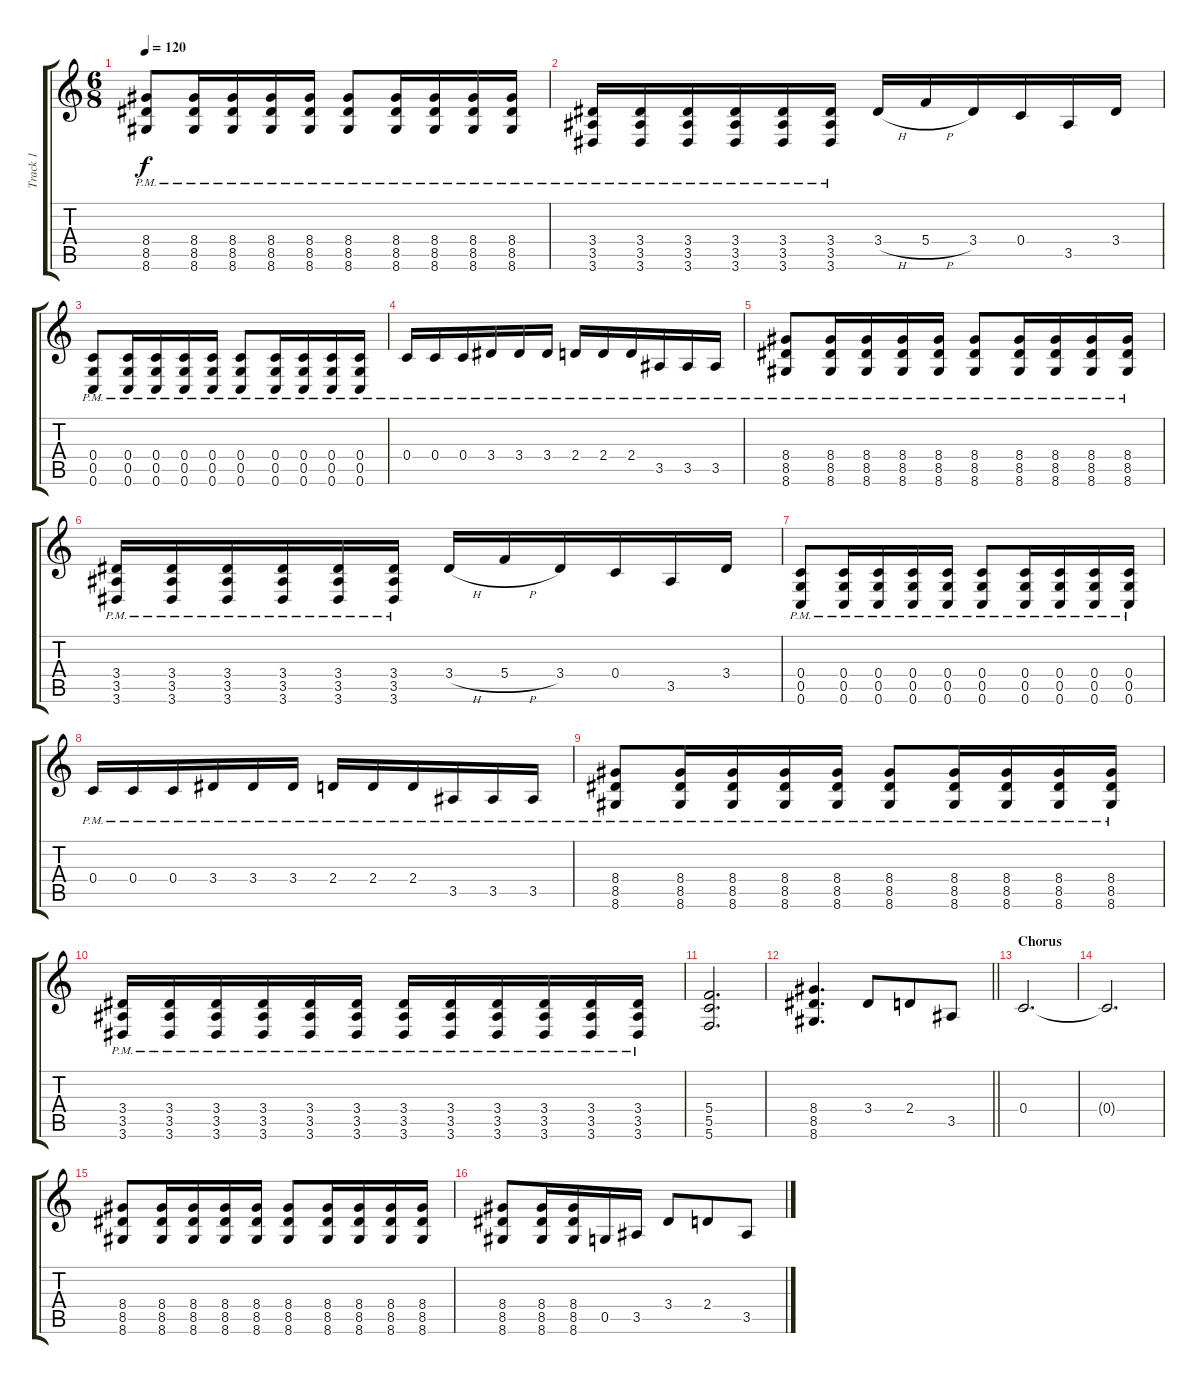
\track ("Track 1" "Track 1") {instrument overdrivenguitar}
\staff {score tabs}
\tuning (D4 A3 F3 C3 G2 C2) {hide}
\ts (6 8)
\tempo 120
\clef g2
\ks c
(8.4{pm} 8.5{pm} 8.6{pm}).8{dy f} (8.4{pm} 8.5{pm} 8.6{pm}).16 (8.4{pm} 8.5{pm} 8.6{pm}).16 (8.4{pm} 8.5{pm} 8.6{pm}).16 (8.4{pm} 8.5{pm} 8.6{pm}).16 (8.4{pm} 8.5{pm} 8.6{pm}).8 (8.4{pm} 8.5{pm} 8.6{pm}).16 (8.4{pm} 8.5{pm} 8.6{pm}).16 (8.4{pm} 8.5{pm} 8.6{pm}).16 (8.4{pm} 8.5{pm} 8.6{pm}).16 |
(3.4{pm} 3.5{pm} 3.6{pm}).16 (3.4{pm} 3.5{pm} 3.6{pm}).16 (3.4{pm} 3.5{pm} 3.6{pm}).16 (3.4{pm} 3.5{pm} 3.6{pm}).16 (3.4{pm} 3.5{pm} 3.6{pm}).16 (3.4{pm} 3.5{pm} 3.6{pm}).16 3.4{h}.16 5.4{h}.16 3.4.16 0.4.16 3.5.16 3.4.16 |
(0.4{pm} 0.5{pm} 0.6{pm}).8 (0.4{pm} 0.5{pm} 0.6{pm}).16 (0.4{pm} 0.5{pm} 0.6{pm}).16 (0.4{pm} 0.5{pm} 0.6{pm}).16 (0.4{pm} 0.5{pm} 0.6{pm}).16 (0.4{pm} 0.5{pm} 0.6{pm}).8 (0.4{pm} 0.5{pm} 0.6{pm}).16 (0.4{pm} 0.5{pm} 0.6{pm}).16 (0.4{pm} 0.5{pm} 0.6{pm}).16 (0.4{pm} 0.5{pm} 0.6{pm}).16 |
0.4{pm}.16 0.4{pm}.16 0.4{pm}.16 3.4{pm}.16 3.4{pm}.16 3.4{pm}.16 2.4{pm}.16 2.4{pm}.16 2.4{pm}.16 3.5{pm}.16 3.5{pm}.16 3.5{pm}.16 |
(8.4{pm} 8.5{pm} 8.6{pm}).8 (8.4{pm} 8.5{pm} 8.6{pm}).16 (8.4{pm} 8.5{pm} 8.6{pm}).16 (8.4{pm} 8.5{pm} 8.6{pm}).16 (8.4{pm} 8.5{pm} 8.6{pm}).16 (8.4{pm} 8.5{pm} 8.6{pm}).8 (8.4{pm} 8.5{pm} 8.6{pm}).16 (8.4{pm} 8.5{pm} 8.6{pm}).16 (8.4{pm} 8.5{pm} 8.6{pm}).16 (8.4{pm} 8.5{pm} 8.6{pm}).16 |
(3.4{pm} 3.5{pm} 3.6{pm}).16 (3.4{pm} 3.5{pm} 3.6{pm}).16 (3.4{pm} 3.5{pm} 3.6{pm}).16 (3.4{pm} 3.5{pm} 3.6{pm}).16 (3.4{pm} 3.5{pm} 3.6{pm}).16 (3.4{pm} 3.5{pm} 3.6{pm}).16 3.4{h}.16 5.4{h}.16 3.4.16 0.4.16 3.5.16 3.4.16 |
(0.4{pm} 0.5{pm} 0.6{pm}).8 (0.4{pm} 0.5{pm} 0.6{pm}).16 (0.4{pm} 0.5{pm} 0.6{pm}).16 (0.4{pm} 0.5{pm} 0.6{pm}).16 (0.4{pm} 0.5{pm} 0.6{pm}).16 (0.4{pm} 0.5{pm} 0.6{pm}).8 (0.4{pm} 0.5{pm} 0.6{pm}).16 (0.4{pm} 0.5{pm} 0.6{pm}).16 (0.4{pm} 0.5{pm} 0.6{pm}).16 (0.4{pm} 0.5{pm} 0.6{pm}).16 |
0.4{pm}.16 0.4{pm}.16 0.4{pm}.16 3.4{pm}.16 3.4{pm}.16 3.4{pm}.16 2.4{pm}.16 2.4{pm}.16 2.4{pm}.16 3.5{pm}.16 3.5{pm}.16 3.5{pm}.16 |
(8.4{pm} 8.5{pm} 8.6{pm}).8 (8.4{pm} 8.5{pm} 8.6{pm}).16 (8.4{pm} 8.5{pm} 8.6{pm}).16 (8.4{pm} 8.5{pm} 8.6{pm}).16 (8.4{pm} 8.5{pm} 8.6{pm}).16 (8.4{pm} 8.5{pm} 8.6{pm}).8 (8.4{pm} 8.5{pm} 8.6{pm}).16 (8.4{pm} 8.5{pm} 8.6{pm}).16 (8.4{pm} 8.5{pm} 8.6{pm}).16 (8.4{pm} 8.5{pm} 8.6{pm}).16 |
(3.4{pm} 3.5{pm} 3.6{pm}).16 (3.4{pm} 3.5{pm} 3.6{pm}).16 (3.4{pm} 3.5{pm} 3.6{pm}).16 (3.4{pm} 3.5{pm} 3.6{pm}).16 (3.4{pm} 3.5{pm} 3.6{pm}).16 (3.4{pm} 3.5{pm} 3.6{pm}).16 (3.4{pm} 3.5{pm} 3.6{pm}).16 (3.4{pm} 3.5{pm} 3.6{pm}).16 (3.4{pm} 3.5{pm} 3.6{pm}).16 (3.4{pm} 3.5{pm} 3.6{pm}).16 (3.4{pm} 3.5{pm} 3.6{pm}).16 (3.4{pm} 3.5{pm} 3.6{pm}).16 |
(5.4 5.5 5.6).2{d} |
\barLineRight lightlight
(8.4 8.5 8.6).4{d} 3.4.8{instrument overdrivenguitar} 2.4.8 3.5.8 |
\section ("" "Chorus")
0.4.2{d} |
0.4{t}.2{d} |
(8.4 8.5 8.6).8{instrument overdrivenguitar} (8.4 8.5 8.6).16 (8.4 8.5 8.6).16 (8.4 8.5 8.6).16 (8.4 8.5 8.6).16 (8.4 8.5 8.6).8 (8.4 8.5 8.6).16 (8.4 8.5 8.6).16 (8.4 8.5 8.6).16 (8.4 8.5 8.6).16 |
(8.4 8.5 8.6).8 (8.4 8.5 8.6).16 (8.4 8.5 8.6).16 0.5.16 3.5.16 3.4.8 2.4.8 3.5.8
